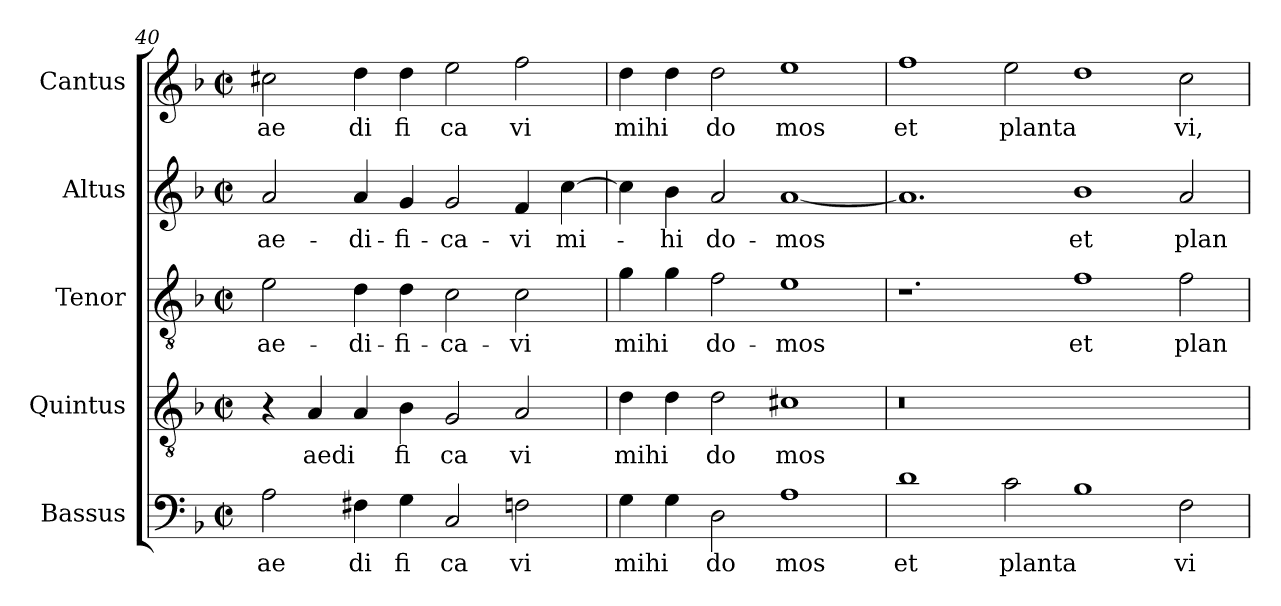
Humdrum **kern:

**kern	**text	**kern	**text	**kern	**text	**kern	**text	**kern	**text
*part5	*part5	*part4	*part4	*part3	*part3	*part2	*part2	*part1	*part1
*staff5	*staff5	*staff4	*staff4	*staff3	*staff3	*staff2	*staff2	*staff1	*staff1
*I"Bassus	*	*I"Quintus	*	*I"Tenor	*	*I"Altus	*	*I"Cantus	*
*clefF4	*	*clefGv2	*	*clefGv2	*	*clefG2	*	*clefG2	*
*k[b-]	*	*k[b-]	*	*k[b-]	*	*k[b-]	*	*k[b-]	*
*F:	*	*F:	*	*F:	*	*F:	*	*F:	*
*M2/2	*	*M2/2	*	*M2/2	*	*M2/2	*	*M2/2	*
*met(c|)	*	*met(c|)	*	*met(c|)	*	*met(c|)	*	*met(c|)	*
=40	=40	=40	=40	=40	=40	=40	=40	=40	=40
!	!LO:LY:b:cj	!	!	!	!LO:LY:b:cj	!	!LO:LY:b:cj	!	!LO:LY:b:cj
2A\	ae	4r	.	2e\	ae-	2a/	ae-	2cc#X\	ae
!	!	!	!LO:LY:b:cj	!	!	!	!	!	!
.	.	4A/	aedi	.	.	.	.	.	.
!	!LO:LY:b:cj	!	!	!	!LO:LY:b:cj	!	!LO:LY:b:cj	!	!LO:LY:b:cj
4F#X\	di	4A/	.	4d\	-di-	4a/	-di-	4dd\	di
!	!LO:LY:b:cj	!	!LO:LY:b:cj	!	!LO:LY:b:cj	!	!LO:LY:b:cj	!	!LO:LY:b:cj
4G\	fi	4B-\	fi	4d\	-fi-	4g/	-fi-	4dd\	fi
!	!LO:LY:b:cj	!	!LO:LY:b:cj	!	!LO:LY:b:cj	!	!LO:LY:b:cj	!	!LO:LY:b:cj
2C/	ca	2G/	ca	2c\	-ca-	2g/	-ca-	2ee\	ca
!	!LO:LY:b:cj	!	!LO:LY:b:cj	!	!LO:LY:b:cj	!	!LO:LY:b:cj	!	!LO:LY:b:cj
2Fn\	vi	2A/	vi	2c\	-vi	4f/	-vi	2ff\	vi
!	!	!	!	!	!	!	!LO:LY:b	!	!
.	.	.	.	.	.	[>4cc\	mi-	.	.
=41	=41	=41	=41	=41	=41	=41	=41	=41	=41
!	!LO:LY:b:cj	!	!LO:LY:b:cj	!	!LO:LY:b:cj	!	!	!	!LO:LY:b:cj
4G\	mihi	4d\	mihi	4g\	mihi	4cc\]	.	4dd\	mihi
!	!	!	!	!	!	!	!LO:LY:b:cj	!	!
4G\	.	4d\	.	4g\	.	4b-\	-hi	4dd\	.
!	!LO:LY:b:cj	!	!LO:LY:b:cj	!	!LO:LY:b:cj	!	!LO:LY:b:cj	!	!LO:LY:b:cj
2D\	do	2d\	do	2f\	do-	2a/	do-	2dd\	do
!	!LO:LY:b:cj	!	!LO:LY:b:cj	!	!LO:LY:b:cj	!	!LO:LY:b	!	!LO:LY:b:cj
1A	mos	1c#X	mos	1e	-mos	[<1a	-mos	1ee	mos
=42	=42	=42	=42	=42	=42	=42	=42	=42	=42
!	!LO:LY:b:cj	!	!	!	!	!	!	!	!LO:LY:b:cj
1d	et	0.r	.	1.r	.	1.a]	.	1ff	et
!	!LO:LY:b:cj	!	!	!	!	!	!	!	!LO:LY:b:cj
2c\	planta	.	.	.	.	.	.	2ee\	planta
!	!	!	!	!	!LO:LY:b:cj	!	!LO:LY:b:cj	!	!
1B-	.	.	.	1f	et	1b-	et	1dd	.
!	!LO:LY:b:cj	!	!	!	!LO:LY:b:cj	!	!LO:LY:b:cj	!	!LO:LY:b:cj
2F\	vi	.	.	2f\	plan-	2a/	plan-	2cc\	vi,
=	=	=	=	=	=	=	=	=	=
*-	*-	*-	*-	*-	*-	*-	*-	*-	*-
